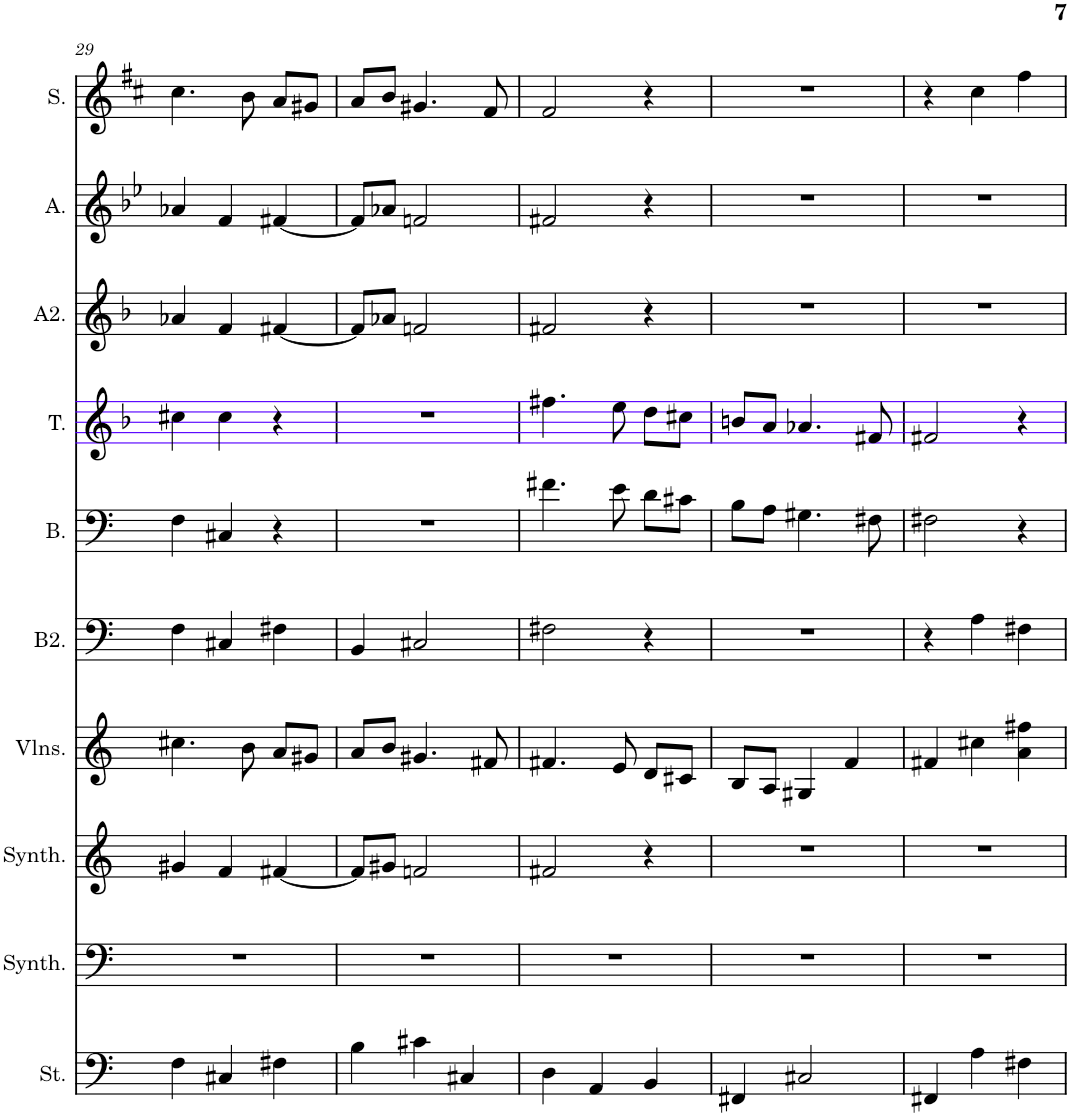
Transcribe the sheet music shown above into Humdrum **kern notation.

**kern	**kern	**kern	**kern	**kern	**kern	**kern	**kern	**kern	**kern
*part10	*part9	*part8	*part7	*part6	*part5	*part4	*part3	*part2	*part1
*staff10	*staff9	*staff8	*staff7	*staff6	*staff5	*staff4	*staff3	*staff2	*staff1
*I"Cordes, D'Bass/Strings, etc	*I"Synthétiseur d'instruments à cordes, Synth strings, etc	*I"Synthétiseur d'instruments à cordes, Synth strings 2	*I"Violons, 1st violins	*I"Basse 2	*I"Basse	*I"Tenor	*I"Alto 2	*I"Alto	*I"Soprano
*I'St.	*I'Synth.	*I'Synth.	*I'Vlns.	*I'B2.	*I'B.	*I'T.	*I'A2.	*I'A.	*I'S.
!!LO:PB:g=z
*clefF4	*clefG2	*clefG2	*clefG2	*clefF4	*clefF4	*clefG2	*clefG2	*clefG2	*clefG2
*k[]	*k[]	*k[]	*k[]	*k[]	*k[]	*k[b-]	*k[b-]	*k[b-e-]	*k[f#c#]
*M3/4	*M3/4	*M3/4	*M3/4	*M3/4	*M3/4	*M3/4	*M3/4	*M3/4	*M3/4
=29	=29	=29	=29	=29	=29	=29	=29	=29	=29
4F\	2.r	4g#X/	4.cc#X\	4F\	4F\	4cc#X\	4a-X/	4a-X/	4.cc#\
4C#X/	.	4f/	.	4C#X/	4C#X/	4cc#\	4f/	4f/	.
.	.	.	8b\	.	.	.	.	.	8b\
4F#X\	.	[4f#X/	8a/L	4F#X\	4r	4r	[4f#X/	[4f#X/	8a/L
.	.	.	8g#X/J	.	.	.	.	.	8g#X/J
=30	=30	=30	=30	=30	=30	=30	=30	=30	=30
4B\	2.r	8f#/L]	8a/L	4BB/	2.r	2.r	8f#/L]	8f#/L]	8a/L
.	.	8g#X/J	8b/J	.	.	.	8a-X/J	8a-X/J	8b/J
4c#X\	.	2fn/	4.g#X/	2C#X/	.	.	2fn/	2fn/	4.g#X/
4C#X/	.	.	.	.	.	.	.	.	.
.	.	.	8f#X/	.	.	.	.	.	8f#/
=31	=31	=31	=31	=31	=31	=31	=31	=31	=31
4D\	2.r	2f#X/	4.f#X/	2F#X\	4.f#X\	4.ff#X\	2f#X/	2f#X/	2f#/
4AA/	.	.	.	.	.	.	.	.	.
.	.	.	8e/	.	8e\	8ee\	.	.	.
4BB/	.	4r	8d/L	4r	8d\L	8dd\L	4r	4r	4r
.	.	.	8c#X/J	.	8c#X\J	8cc#X\J	.	.	.
=32	=32	=32	=32	=32	=32	=32	=32	=32	=32
4FF#X/	2.r	2.r	8B/L	2.r	8B\L	8bn/L	2.r	2.r	2.r
.	.	.	8A/J	.	8A\J	8a/J	.	.	.
2C#X/	.	.	4G#X/	.	4.G#X\	4.a-X/	.	.	.
.	.	.	4f/	.	.	.	.	.	.
.	.	.	.	.	8F#X\	8f#X/	.	.	.
=33	=33	=33	=33	=33	=33	=33	=33	=33	=33
4FF#X/	2.r	2.r	4f#X/	4r	2F#X\	2f#X/	2.r	2.r	4r
4A\	.	.	4cc#X\	4A\	.	.	.	.	4cc#\
4F#X\	.	.	4a\ 4ff#X\	4F#X\	4r	4r	.	.	4ff#\
=	=	=	=	=	=	=	=	=	=
*-	*-	*-	*-	*-	*-	*-	*-	*-	*-
